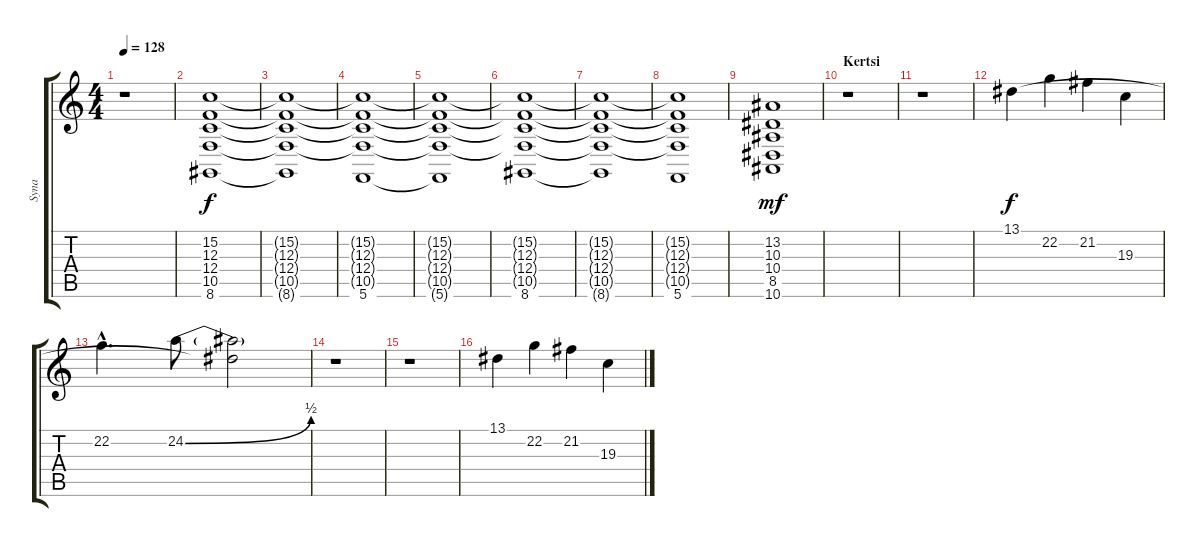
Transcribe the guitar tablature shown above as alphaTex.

\track ("Syna" "Syna") {instrument choiraahs}
\staff {score tabs}
\tuning (D4 A3 F3 C3 G2 C2) {hide}
\ts (4 4)
\tempo 128
\clef g2
\ks c
r.1{dy mf} |
(15.2 12.3 12.4 10.5 8.6).1{dy f} |
(15.2{t} 12.3{t} 12.4{t} 10.5{t} 8.6{t}).1 |
(15.2{t} 12.3{t} 12.4{t} 10.5{t} 5.6).1 |
(15.2{t} 12.3{t} 12.4{t} 10.5{t} 5.6{t}).1 |
(15.2{t} 12.3{t} 12.4{t} 10.5{t} 8.6).1 |
(15.2{t} 12.3{t} 12.4{t} 10.5{t} 8.6{t}).1 |
(15.2{t} 12.3{t} 12.4{t} 10.5{t} 5.6).1 |
(13.2 10.3 10.4 8.5 10.6).1{dy mf} |
\section ("" "Kertsi")
r.1{volume 16 instrument rockorgan} |
r.1 |
13.1.4{dy f} 22.2.4 21.2.4 19.3.4 |
22.2{hac}.4{d} 24.2{be (bend 0 0 60 2)}.8 (13.1{t} 24.2{t}).2 |
r.1 |
r.1 |
13.1.4 22.2.4 21.2.4 19.3.4
